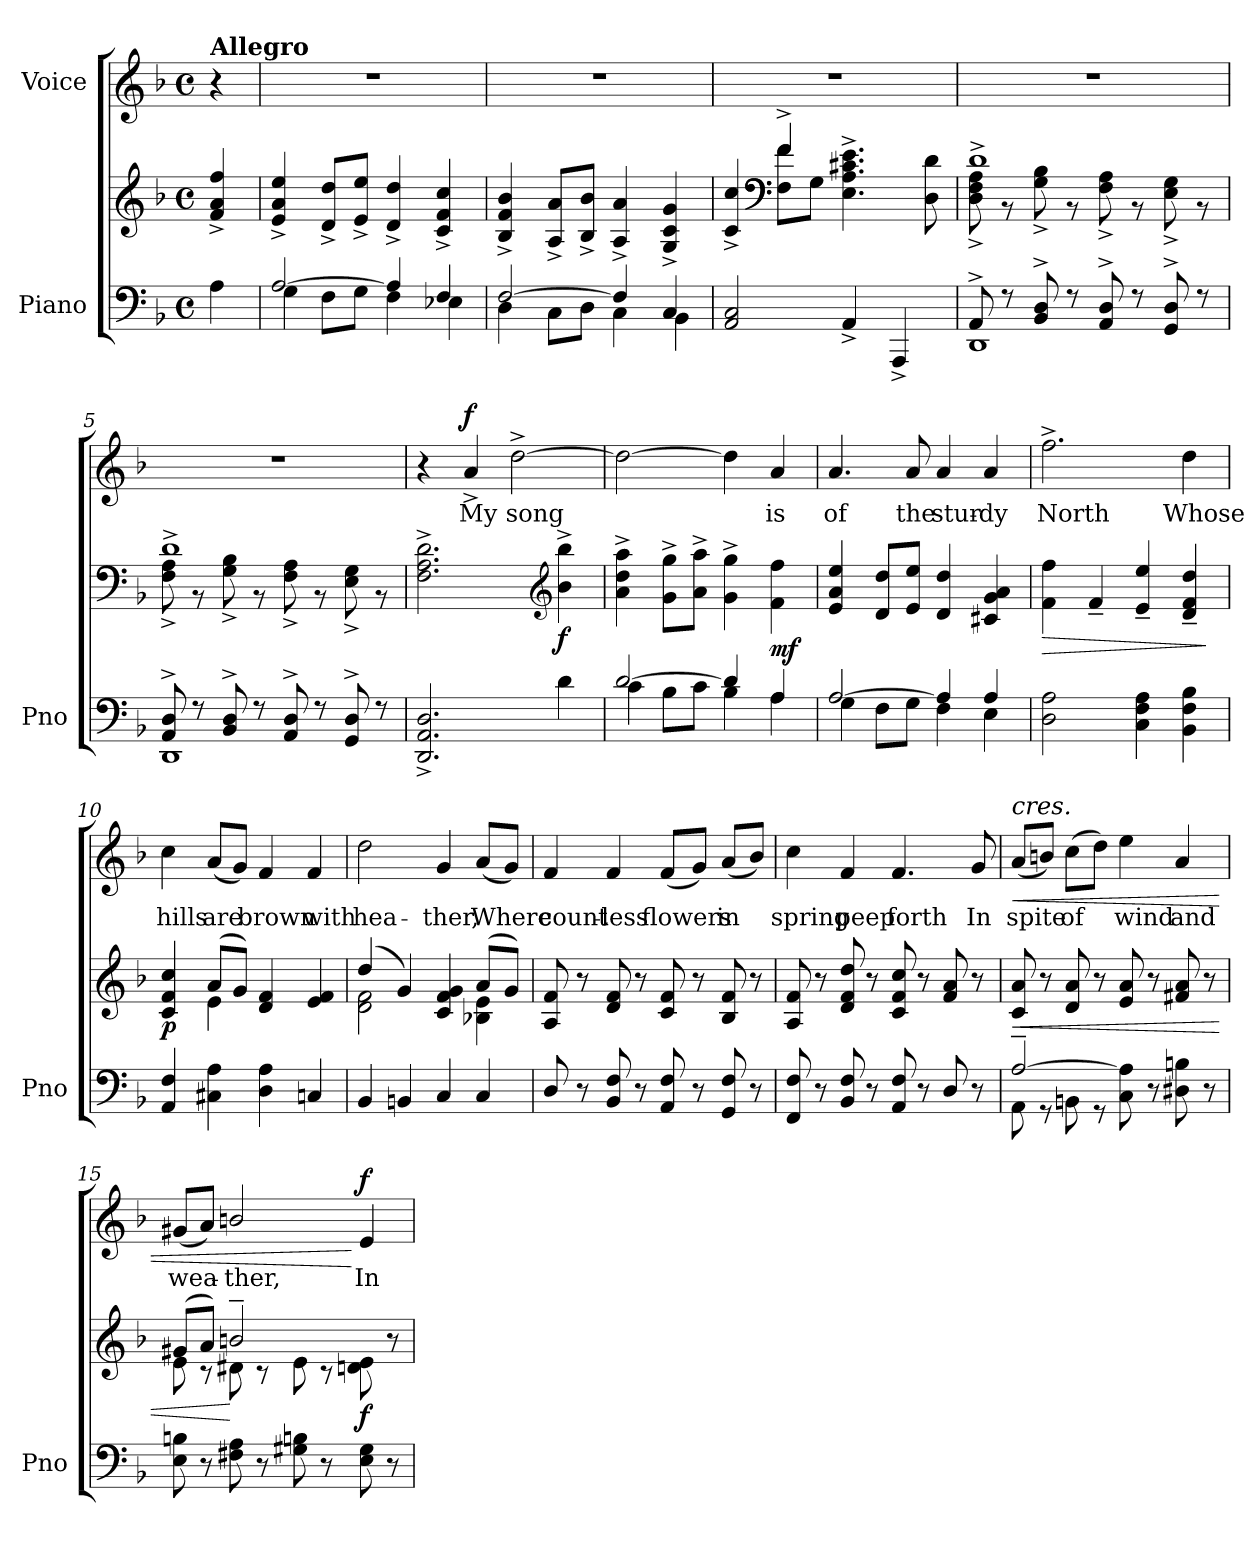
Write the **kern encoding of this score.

**kern	**kern	**dynam	**kern	**text	**dynam
*part2	*part2	*part2	*part1	*part1	*part1
*staff3	*staff2	*staff2/3	*staff1	*staff1	*staff1
*I"Piano	*	*	*I"Voice	*	*
*I'Pno	*	*	*	*	*
*clefF4	*clefG2	*	*clefG2	*	*
*k[b-]	*k[b-]	*	*k[b-]	*	*
*M4/4	*M4/4	*	*M4/4	*	*
*met(c)	*met(c)	*	*met(c)	*	*
*MM152	*MM152	*	*MM152	*	*
=	=	=	=	=	=
!	!	!	!LO:TX:a:B:t=Allegro	!	!
!	!	!LO:DY:b	!	!	!
!	!	!LO:DY:n=1:b	!	!	!
4A\	4f/^> 4a/^> 4ff/^>	ff other-dynamics	4r	.	.
=1	=1	=1	=1	=1	=1
*^	*	*	*	*	*
[2A/	4G\	4e/^> 4a/^> 4ee/^>	.	1r	.	.
.	8F\L	8d/^> 8dd/^>L	.	.	.	.
.	8G\J	8e/^> 8ee/^>J	.	.	.	.
4A/]	4F\	4d/^> 4dd/^>	.	.	.	.
4F/	4E-X\	4c/^> 4f/^> 4cc/^>	.	.	.	.
=2	=2	=2	=2	=2	=2	=2
[2F/	4D\	4B-/^> 4f/^> 4b-/^>	.	1r	.	.
.	8C\L	8A/^> 8a/^>L	.	.	.	.
.	8D\J	8B-/^> 8b-/^>J	.	.	.	.
4F/]	4C\	4A/^> 4a/^>	.	.	.	.
4C/	4BB-\	4G/^> 4c/^> 4g/^>	.	.	.	.
*v	*v	*	*	*	*	*
=3	=3	=3	=3	=3	=3
*	*^	*	*	*	*
2AA/ 2C/	4c/^> 4cc/^>	4ryy	.	1r	.	.
*	*clefF4	*	*	*	*	*
.	4f^/	8F\ 8f\L	.	.	.	.
.	.	8G\J	.	.	.	.
4AA^/	4.E\^ 4.A\^ 4.c#X\^ 4.e\^	2ryy	.	.	.	.
4AAA^/	.	.	.	.	.	.
.	8D\ 8d\	.	.	.	.	.
=4	=4	=4	=4	=4	=4	=4
*^	*	*	*	*	*	*
8AA^/	1DD	1d^	8D\^ 8F\^ 8A\^	.	1r	.	.
8r	.	.	8r	.	.	.	.
8BB-/^ 8D/^	.	.	8G\^ 8B-\^	.	.	.	.
8r	.	.	8r	.	.	.	.
8AA/^ 8D/^	.	.	8F\^ 8A\^	.	.	.	.
8r	.	.	8r	.	.	.	.
8GG/^ 8D/^	.	.	8E\^ 8G\^	.	.	.	.
8r	.	.	8r	.	.	.	.
=5	=5	=5	=5	=5	=5	=5	=5
8AA/^ 8D/^	1DD	1d^	8F\^ 8A\^	.	1r	.	.
8r	.	.	8r	.	.	.	.
8BB-/^ 8D/^	.	.	8G\^ 8B-\^	.	.	.	.
8r	.	.	8r	.	.	.	.
8AA/^ 8D/^	.	.	8F\^ 8A\^	.	.	.	.
8r	.	.	8r	.	.	.	.
8GG/^ 8D/^	.	.	8E\^ 8G\^	.	.	.	.
8r	.	.	8r	.	.	.	.
*v	*v	*	*	*	*	*	*
*	*v	*v	*	*	*	*
=6	=6	=6	=6	=6	=6
2.DD/^> 2.AA/^> 2.D/^>	2.F\^ 2.A\^ 2.d\^	.	4r	.	.
!	!	!	!	!	!LO:DY:a
.	.	.	4a^>/	My	f
.	.	.	[2dd^\	song	.
*	*clefG2	*	*	*	*
!	!	!LO:DY:b	!	!	!
4d\	4b-\^ 4bb-\^	f	.	.	.
=7	=7	=7	=7	=7	=7
*^	*	*	*	*	*
[2d/	4c\	4a\^> 4dd\^> 4aa\^>	.	2dd\_	.	.
.	8B-\L	8g\^> 8gg\^>L	.	.	.	.
.	8c\J	8a\^> 8aa\^>J	.	.	.	.
4d/]	4B-\	4g\^> 4gg\^>	.	4dd\]	.	.
!	!	!	!LO:DY:b	!	!	!
4A/	4A\	4f\ 4ff\	mf	4a/	is	.
=8	=8	=8	=8	=8	=8	=8
[2A/	4G\	4e/ 4a/ 4ee/	.	4.a/	of	.
.	8F\L	8d/ 8dd/L	.	.	.	.
.	8G\J	8e/ 8ee/J	.	8a/	the	.
4A/]	4F\	4d/ 4dd/	.	4a/	stur-	.
4A/	4E\	4c#X/ 4g/ 4a/	.	4a/	-dy	.
=9	=9	=9	=9	=9	=9	=9
!	!	!	!LO:HP:b	!	!	!
*v	*v	*	*	*	*	*
2D\ 2A\	4f\ 4ff\	>	2.ff^\	North	.
.	4f~/	.	.	.	.
4C\ 4F\ 4A\	4e/~ 4ee/~	.	.	.	.
4BB-\ 4F\ 4B-\	4d/~ 4f/~ 4dd/~	.	4dd\	Whose	.
.	.	]	.	.	.
=10	=10	=10	=10	=10	=10
*	*^	*	*	*	*
!	!	!	!LO:DY:b	!	!	!
4AA/ 4F/	4c/ 4f/ 4cc/	4ryy	p	4cc\	hills	.
4C#X\ 4A\	(8a/L	4e\	.	(8a/L	are	.
.	8g/J)	.	.	8g/J)	.	.
4D\ 4A\	4d/ 4f/	2ryy	.	4f/	brown	.
4Cn/	4e/ 4f/	.	.	4f/	with	.
=11	=11	=11	=11	=11	=11	=11
4BB-/	(4dd/	2d\ 2f\	.	2dd\	hea-	.
4BBn/	4g/)	.	.	.	.	.
4C/	4c/ 4f/ 4g/	4ryy	.	4g/	-ther,	.
4C/	(8a/L	4B-X\ 4e\	.	(8a/L	Where	.
.	8g/J)	.	.	8g/J)	.	.
*	*v	*v	*	*	*	*
=12	=12	=12	=12	=12	=12
8D/	8A/ 8f/	.	4f/	count-	.
8r	8r	.	.	.	.
8BB-/ 8F/	8d/ 8f/	.	4f/	-less	.
8r	8r	.	.	.	.
8AA/ 8F/	8c/ 8f/	.	(8f/L	flowers	.
8r	8r	.	8g/J)	.	.
8GG/ 8F/	8B-/ 8f/	.	(8a/L	in	.
8r	8r	.	8b-/J)	.	.
=13	=13	=13	=13	=13	=13
8FF/ 8F/	8A/ 8f/	.	4cc\	spring	.
8r	8r	.	.	.	.
8BB-/ 8F/	8d/ 8f/ 8dd/	.	4f/	peep	.
8r	8r	.	.	.	.
8AA/ 8F/	8c/ 8f/ 8cc/	.	4.f/	forth	.
8r	8r	.	.	.	.
8D/	8f/ 8a/	.	.	.	.
8r	8r	.	8g/	In	.
=14	=14	=14	=14	=14	=14
*^	*	*	*	*	*
!	!	!	!	!LO:TX:a:i:t=cres.	!	!
!	!	!	!LO:HP:b	!	!	!LO:HP:b
[2A~/	8AA\	8c/ 8a/	<	(8a/L	spite	<
.	8r	8r	.	8bn/J)	.	.
.	8BBn\	8d/ 8a/	.	(8cc\L	of	.
.	8r	8r	.	8dd\J)	.	.
8C\ 8A\]	2ryy	8e/ 8a/	.	4ee\	wind	.
8r	.	8r	.	.	.	.
8D#X\ 8Bn\	.	8f#X/ 8a/	.	4a/	and	.
8r	.	8r	.	.	.	.
*v	*v	*	*	*	*	*
=15	=15	=15	=15	=15	=15
*	*^	*	*	*	*
8E\ 8Bn\	(8g#X/L	8e\	.	(8g#X/L	wea-	.
8r	8a/J)	8r	.	8a/J)	.	.
8F#X\ 8A\	2bn~/	8d#X\	[	2bn/	-ther,	.
8r	.	8r	.	.	.	.
8G#X\ 8Bn\	.	8e\	.	.	.	.
8r	.	8r	.	.	.	.
!	!	!	!LO:DY:b	!	!	!LO:DY:n=1:a
8E\ 8G#\	4ryy	8dn\ 8e\	f	4e/	In	[ f
8r	.	8r	.	.	.	.
*	*v	*v	*	*	*	*
=	=	=	=	=	=
*-	*-	*-	*-	*-	*-
